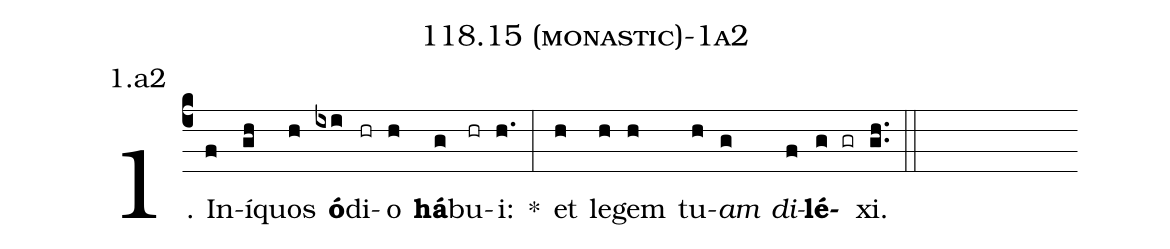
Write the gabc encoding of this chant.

name: 118.15 (monastic)-1a2;
annotation: 1.a2;
%%
(c4)1. In(f)í(gh)quos(h) <b>ó</b>(ixi)di(hr)o(h) <b>há</b>(g)bu(hr)i:(h.) *(:) et(h) le(h)gem(h) tu(h)<i>am</i>(g) <i>di</i>(f)<b>lé</b>(g gr)xi.(gh..) (::)
